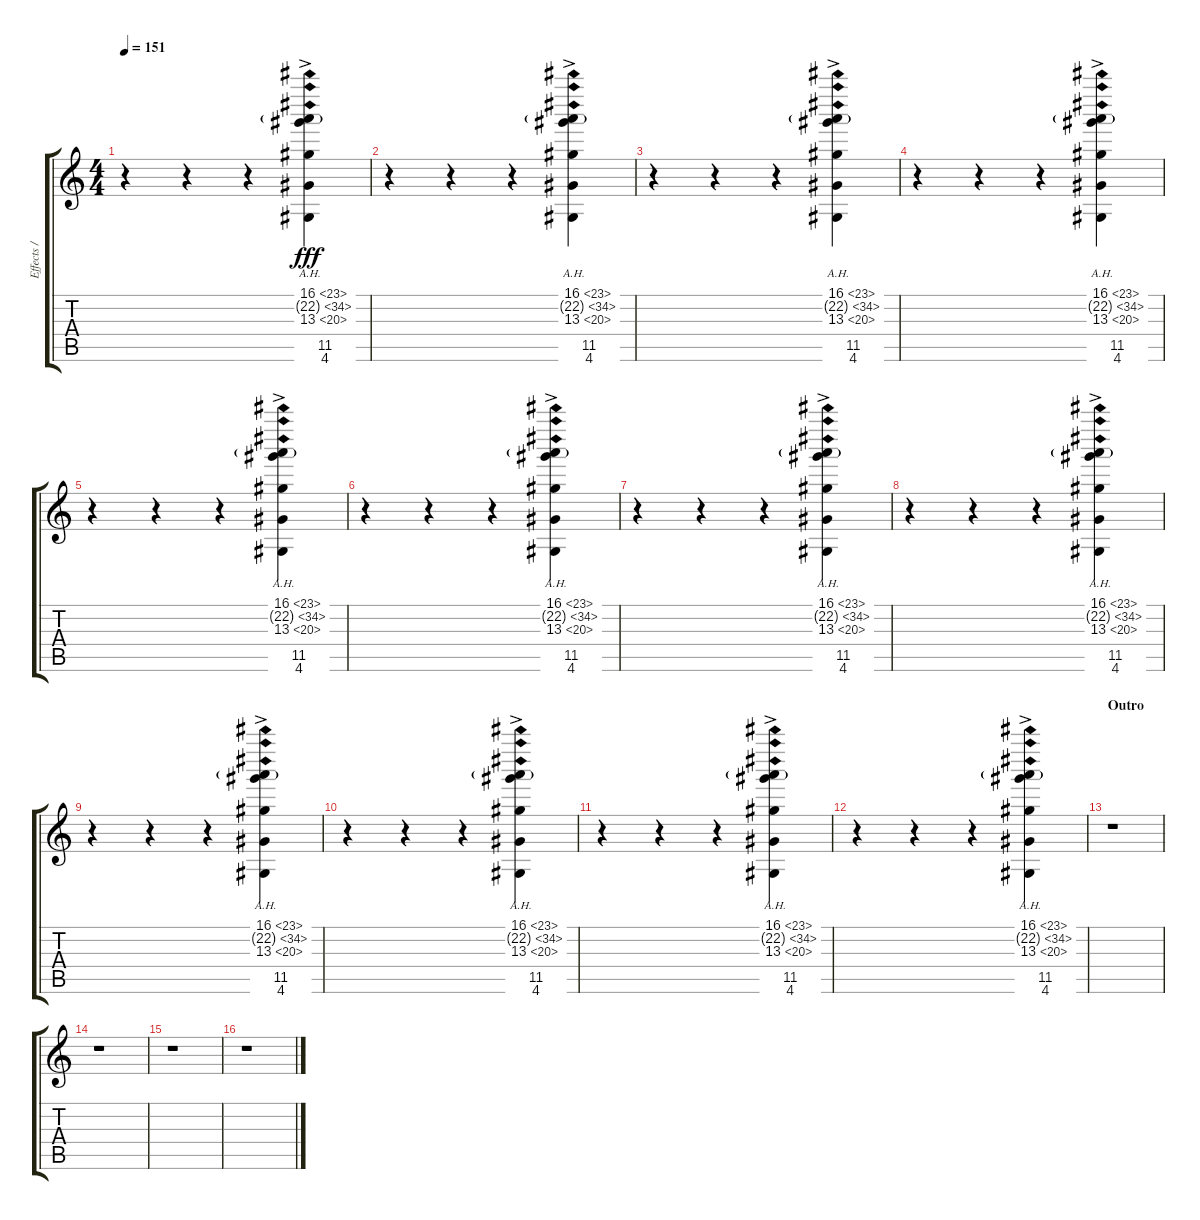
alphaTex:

\track ("Effects / Fills" "Effects / ") {instrument distortionguitar}
\staff {score tabs}
\tuning (E4 B3 G3 D3 A2 E2) {hide}
\ts (4 4)
\tempo 151
\clef g2
\ks c
r.4{dy fff} r.4 r.4 (16.1{ah 7 ac} 22.2{ah 12 g} 13.3{ah 7 ac} 11.5 4.6{ac}).4 |
r.4 r.4 r.4 (16.1{ah 7 ac} 22.2{ah 12 g} 13.3{ah 7 ac} 11.5 4.6{ac}).4 |
r.4 r.4 r.4 (16.1{ah 7 ac} 22.2{ah 12 g} 13.3{ah 7 ac} 11.5 4.6{ac}).4 |
r.4 r.4 r.4 (16.1{ah 7 ac} 22.2{ah 12 g} 13.3{ah 7 ac} 11.5 4.6{ac}).4 |
r.4 r.4 r.4 (16.1{ah 7 ac} 22.2{ah 12 g} 13.3{ah 7 ac} 11.5 4.6{ac}).4 |
r.4 r.4 r.4 (16.1{ah 7 ac} 22.2{ah 12 g} 13.3{ah 7 ac} 11.5 4.6{ac}).4 |
r.4 r.4 r.4 (16.1{ah 7 ac} 22.2{ah 12 g} 13.3{ah 7 ac} 11.5 4.6{ac}).4 |
r.4 r.4 r.4 (16.1{ah 7 ac} 22.2{ah 12 g} 13.3{ah 7 ac} 11.5 4.6{ac}).4 |
r.4 r.4 r.4 (16.1{ah 7 ac} 22.2{ah 12 g} 13.3{ah 7 ac} 11.5 4.6{ac}).4 |
r.4 r.4 r.4 (16.1{ah 7 ac} 22.2{ah 12 g} 13.3{ah 7 ac} 11.5 4.6{ac}).4 |
r.4 r.4 r.4 (16.1{ah 7 ac} 22.2{ah 12 g} 13.3{ah 7 ac} 11.5 4.6{ac}).4 |
r.4 r.4 r.4 (16.1{ah 7 ac} 22.2{ah 12 g} 13.3{ah 7 ac} 11.5 4.6{ac}).4 |
\section ("" "Outro")
r.1 |
r.1 |
r.1 |
r.1
